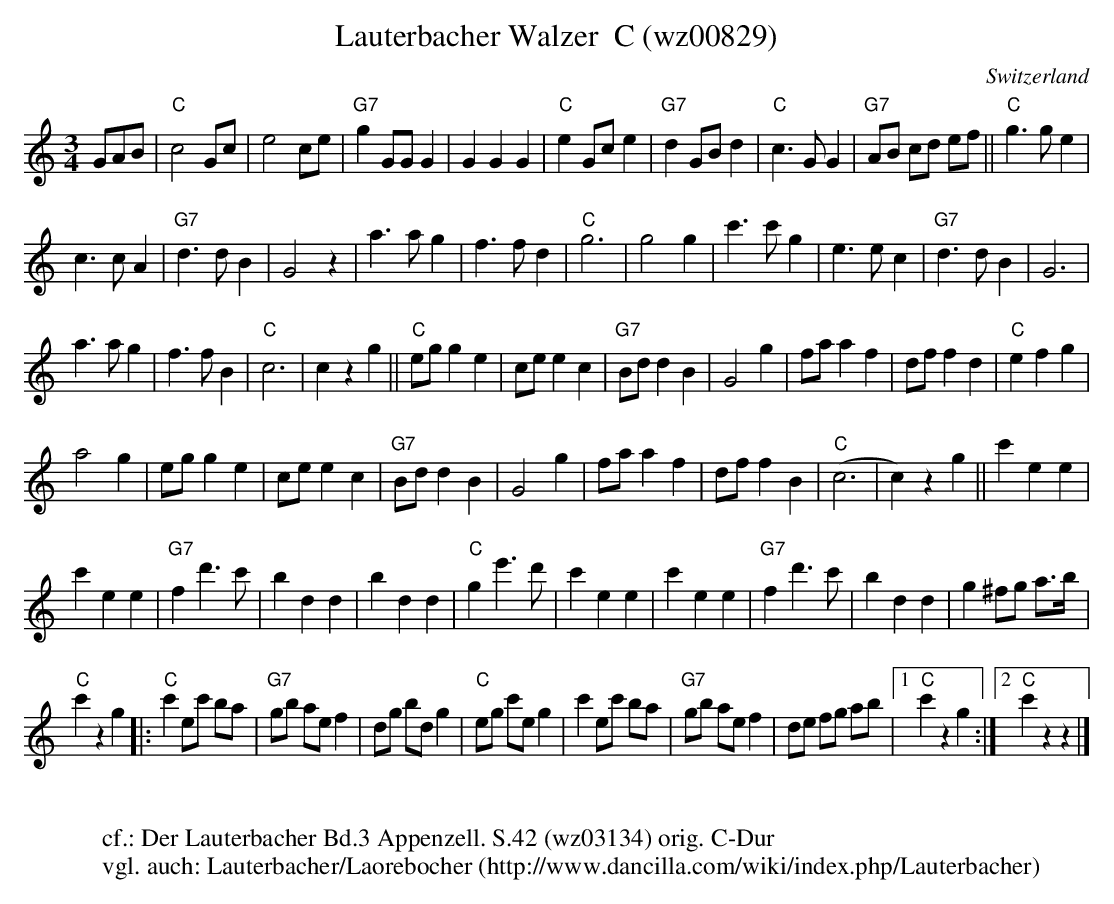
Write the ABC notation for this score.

X:1
T:Lauterbacher Walzer  C (wz00829)
O:Switzerland
M:3/4
L:1/8
K:C major
GAB | "C"c4Gc | e4ce | "G7"g2GGG2 | G2G2G2 | "C"e2Gce2 | "G7"d2GBd2 | "C"c3G G2 | "G7"AB cd ef || "C"g3ge2 |
c3cA2 | "G7"d3dB2 | G4z2 | a3ag2 | f3fd2 | "C"g6 | g4g2 | c'3c'g2 | e3ec2 | "G7"d3dB2 | G6 |
a3ag2 | f3fB2 | "C"c6 | c2z2g2 || "C"egg2e2 | cee2c2 | "G7"Bdd2B2 | G4g2 | faa2f2 | dff2d2 | "C"e2f2g2 |
a4g2 | egg2e2 | cee2c2 | "G7"Bdd2B2 | G4g2 | faa2f2 | dff2B2 |"C" (c6 | c2)z2g2 || c'2e2e2 |
c'2e2e2 | "G7"f2d'3c' | b2d2d2 | b2d2d2 |  "C"g2e'3d' | c'2e2e2 | c'2e2e2 | "G7"f2d'3c' | b2d2d2 | g2 ^fg a>b |
"C"c'2z2g2 |: "C"c'2 ec' ba | "G7"gb aef2 | dg bdg2 | "C"eg c'e g2 | c'2 ec' ba | "G7"gb aef2 | de fg ab |1 "C"c'2z2g2 :|2 "C"c'2z2z2 |]
W:
W: cf.: Der Lauterbacher Bd.3 Appenzell. S.42 (wz03134) orig. C-Dur
W: vgl. auch: Lauterbacher/Laorebocher (http://www.dancilla.com/wiki/index.php/Lauterbacher)
